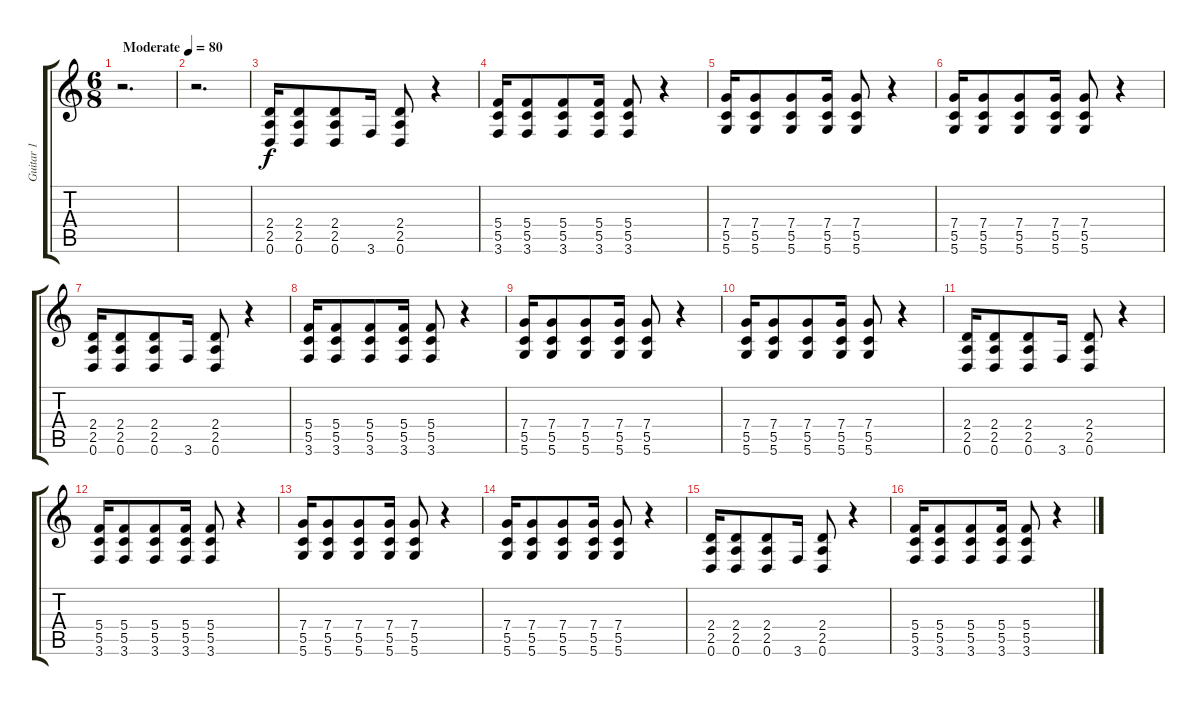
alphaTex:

\track ("Guitar 1" "Guitar 1") {instrument distortionguitar}
\staff {score tabs}
\tuning (D4 A3 F3 C3 G2 D2) {hide}
\ts (6 8)
\tempo (80 "Moderate")
\clef g2
\ks c
r.2{d dy f instrument distortionguitar} |
r.2{d} |
(2.4 2.5 0.6).16 (2.4 2.5 0.6).8 (2.4 2.5 0.6).8 3.6.16 (2.4 2.5 0.6).8 r.4 |
(5.4 5.5 3.6).16 (5.4 5.5 3.6).8 (5.4 5.5 3.6).8 (5.4 5.5 3.6).16 (5.4 5.5 3.6).8 r.4 |
(7.4 5.5 5.6).16 (7.4 5.5 5.6).8 (7.4 5.5 5.6).8 (7.4 5.5 5.6).16 (7.4 5.5 5.6).8 r.4 |
(7.4 5.5 5.6).16 (7.4 5.5 5.6).8 (7.4 5.5 5.6).8 (7.4 5.5 5.6).16 (7.4 5.5 5.6).8 r.4 |
(2.4 2.5 0.6).16 (2.4 2.5 0.6).8 (2.4 2.5 0.6).8 3.6.16 (2.4 2.5 0.6).8 r.4 |
(5.4 5.5 3.6).16 (5.4 5.5 3.6).8 (5.4 5.5 3.6).8 (5.4 5.5 3.6).16 (5.4 5.5 3.6).8 r.4 |
(7.4 5.5 5.6).16 (7.4 5.5 5.6).8 (7.4 5.5 5.6).8 (7.4 5.5 5.6).16 (7.4 5.5 5.6).8 r.4 |
(7.4 5.5 5.6).16 (7.4 5.5 5.6).8 (7.4 5.5 5.6).8 (7.4 5.5 5.6).16 (7.4 5.5 5.6).8 r.4 |
(2.4 2.5 0.6).16 (2.4 2.5 0.6).8 (2.4 2.5 0.6).8 3.6.16 (2.4 2.5 0.6).8 r.4 |
(5.4 5.5 3.6).16 (5.4 5.5 3.6).8 (5.4 5.5 3.6).8 (5.4 5.5 3.6).16 (5.4 5.5 3.6).8 r.4 |
(7.4 5.5 5.6).16 (7.4 5.5 5.6).8 (7.4 5.5 5.6).8 (7.4 5.5 5.6).16 (7.4 5.5 5.6).8 r.4 |
(7.4 5.5 5.6).16 (7.4 5.5 5.6).8 (7.4 5.5 5.6).8 (7.4 5.5 5.6).16 (7.4 5.5 5.6).8 r.4 |
(2.4 2.5 0.6).16 (2.4 2.5 0.6).8 (2.4 2.5 0.6).8 3.6.16 (2.4 2.5 0.6).8 r.4 |
(5.4 5.5 3.6).16 (5.4 5.5 3.6).8 (5.4 5.5 3.6).8 (5.4 5.5 3.6).16 (5.4 5.5 3.6).8 r.4
